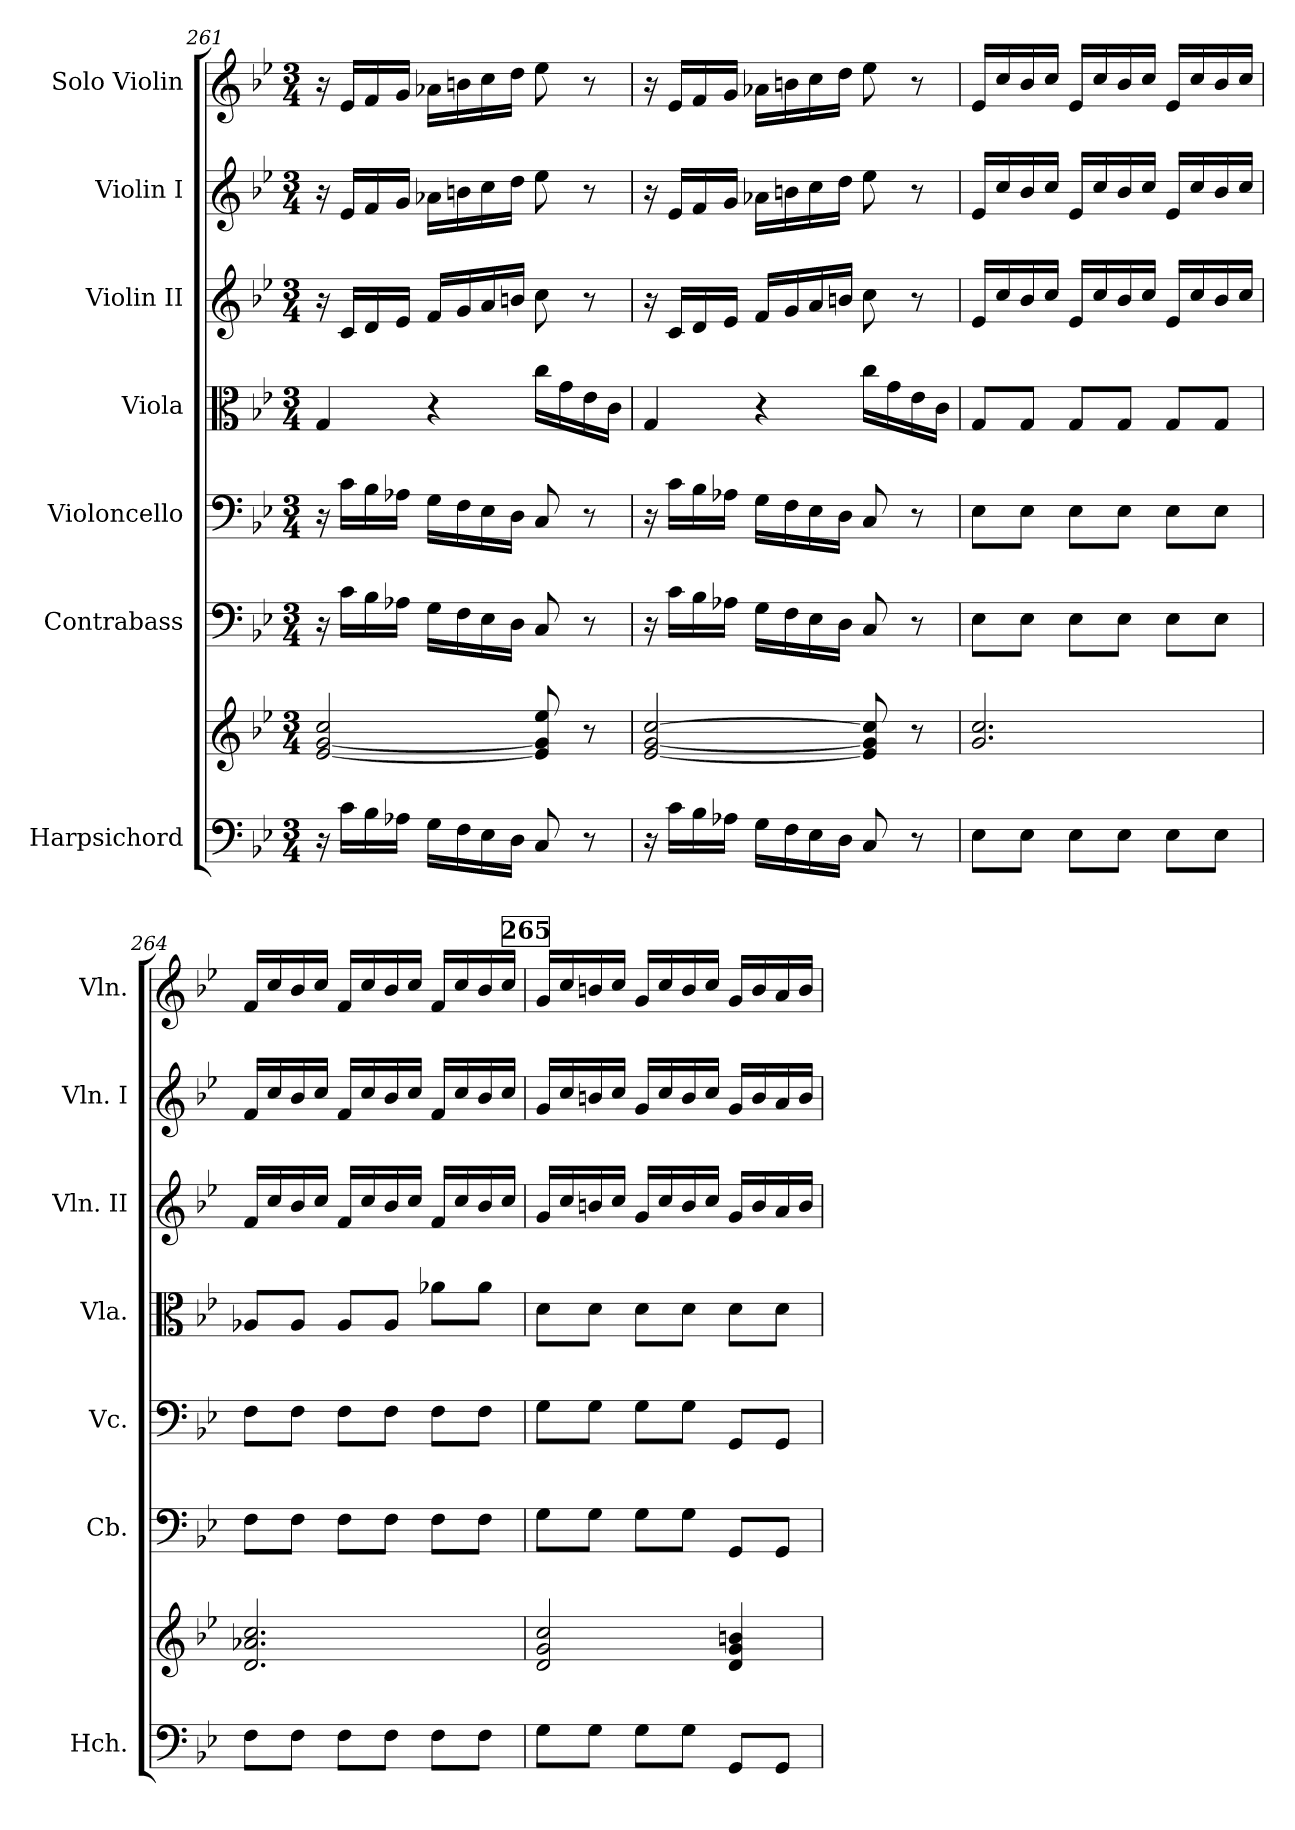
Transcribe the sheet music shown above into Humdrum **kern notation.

**kern	**kern	**kern	**kern	**kern	**kern	**kern	**kern
*part7	*part7	*part6	*part5	*part4	*part3	*part2	*part1
*staff8	*staff7	*staff6	*staff5	*staff4	*staff3	*staff2	*staff1
*I"Harpsichord	*	*I"Contrabass	*I"Violoncello	*I"Viola	*I"Violin II	*I"Violin I	*I"Solo Violin
*I'Hch.	*	*I'Cb.	*I'Vc.	*I'Vla.	*I'Vln. II	*I'Vln. I	*I'Vln.
*clefF4	*clefG2	*clefF4	*clefF4	*clefC3	*clefG2	*clefG2	*clefG2
*	*	*ITrd7c12	*	*	*	*	*
*k[b-e-]	*k[b-e-]	*k[b-e-]	*k[b-e-]	*k[b-e-]	*k[b-e-]	*k[b-e-]	*k[b-e-]
*M3/4	*M3/4	*M3/4	*M3/4	*M3/4	*M3/4	*M3/4	*M3/4
=261	=261	=261	=261	=261	=261	=261	=261
16r	[2e-/ [2g/ 2cc/	16r	16r	4G/	16r	16r	16r
16c\LL	.	16C\LL	16c\LL	.	16c/LL	16e-/LL	16e-/LL
16B-\	.	16BB-\	16B-\	.	16d/	16f/	16f/
16A-X\JJ	.	16AA-X\JJ	16A-X\JJ	.	16e-/JJ	16g/JJ	16g/JJ
16G\LL	.	16GG\LL	16G\LL	4r	16f/LL	16a-X\LL	16a-X\LL
16F\	.	16FF\	16F\	.	16g/	16bn\	16bn\
16E-\	.	16EE-\	16E-\	.	16a/	16cc\	16cc\
16D\JJ	.	16DD\JJ	16D\JJ	.	16bn/JJ	16dd\JJ	16dd\JJ
8C/	8e-/] 8g/] 8ee-/	8CC/	8C/	16cc\LL	8cc\	8ee-\	8ee-\
.	.	.	.	16g\	.	.	.
8r	8r	8r	8r	16e-\	8r	8r	8r
.	.	.	.	16c\JJ	.	.	.
!!LO:PB:g=z
=262	=262	=262	=262	=262	=262	=262	=262
16r	[2e-/ [2g/ [2cc/	16r	16r	4G/	16r	16r	16r
16c\LL	.	16C\LL	16c\LL	.	16c/LL	16e-/LL	16e-/LL
16B-\	.	16BB-\	16B-\	.	16d/	16f/	16f/
16A-X\JJ	.	16AA-X\JJ	16A-X\JJ	.	16e-/JJ	16g/JJ	16g/JJ
16G\LL	.	16GG\LL	16G\LL	4r	16f/LL	16a-X\LL	16a-X\LL
16F\	.	16FF\	16F\	.	16g/	16bn\	16bn\
16E-\	.	16EE-\	16E-\	.	16a/	16cc\	16cc\
16D\JJ	.	16DD\JJ	16D\JJ	.	16bn/JJ	16dd\JJ	16dd\JJ
8C/	8e-/] 8g/] 8cc/]	8CC/	8C/	16cc\LL	8cc\	8ee-\	8ee-\
.	.	.	.	16g\	.	.	.
8r	8r	8r	8r	16e-\	8r	8r	8r
.	.	.	.	16c\JJ	.	.	.
=263	=263	=263	=263	=263	=263	=263	=263
8E-\L	2.g/ 2.cc/	8EE-\L	8E-\L	8G/L	16e-/LL	16e-/LL	16e-/LL
.	.	.	.	.	16cc/	16cc/	16cc/
8E-\J	.	8EE-\J	8E-\J	8G/J	16b-/	16b-/	16b-/
.	.	.	.	.	16cc/JJ	16cc/JJ	16cc/JJ
8E-\L	.	8EE-\L	8E-\L	8G/L	16e-/LL	16e-/LL	16e-/LL
.	.	.	.	.	16cc/	16cc/	16cc/
8E-\J	.	8EE-\J	8E-\J	8G/J	16b-/	16b-/	16b-/
.	.	.	.	.	16cc/JJ	16cc/JJ	16cc/JJ
8E-\L	.	8EE-\L	8E-\L	8G/L	16e-/LL	16e-/LL	16e-/LL
.	.	.	.	.	16cc/	16cc/	16cc/
8E-\J	.	8EE-\J	8E-\J	8G/J	16b-/	16b-/	16b-/
.	.	.	.	.	16cc/JJ	16cc/JJ	16cc/JJ
=264	=264	=264	=264	=264	=264	=264	=264
8F\L	2.d/ 2.a-X/ 2.cc/	8FF\L	8F\L	8A-X/L	16f/LL	16f/LL	16f/LL
.	.	.	.	.	16cc/	16cc/	16cc/
8F\J	.	8FF\J	8F\J	8A-/J	16b-/	16b-/	16b-/
.	.	.	.	.	16cc/JJ	16cc/JJ	16cc/JJ
8F\L	.	8FF\L	8F\L	8A-/L	16f/LL	16f/LL	16f/LL
.	.	.	.	.	16cc/	16cc/	16cc/
8F\J	.	8FF\J	8F\J	8A-/J	16b-/	16b-/	16b-/
.	.	.	.	.	16cc/JJ	16cc/JJ	16cc/JJ
8F\L	.	8FF\L	8F\L	8a-X\L	16f/LL	16f/LL	16f/LL
.	.	.	.	.	16cc/	16cc/	16cc/
8F\J	.	8FF\J	8F\J	8a-\J	16b-/	16b-/	16b-/
.	.	.	.	.	16cc/JJ	16cc/JJ	16cc/JJ
!!LO:PB:g=z
!!LO:REH:place=s1:a:B:fs=14:t=265
=265	=265	=265	=265	=265	=265	=265	=265
8G\L	2d/ 2g/ 2cc/	8GG\L	8G\L	8d\L	16g/LL	16g/LL	16g/LL
.	.	.	.	.	16cc/	16cc/	16cc/
8G\J	.	8GG\J	8G\J	8d\J	16bn/	16bn/	16bn/
.	.	.	.	.	16cc/JJ	16cc/JJ	16cc/JJ
8G\L	.	8GG\L	8G\L	8d\L	16g/LL	16g/LL	16g/LL
.	.	.	.	.	16cc/	16cc/	16cc/
8G\J	.	8GG\J	8G\J	8d\J	16b/	16b/	16b/
.	.	.	.	.	16cc/JJ	16cc/JJ	16cc/JJ
8GG/L	4d/ 4g/ 4bn/	8GGG/L	8GG/L	8d\L	16g/LL	16g/LL	16g/LL
.	.	.	.	.	16b/	16b/	16b/
8GG/J	.	8GGG/J	8GG/J	8d\J	16a/	16a/	16a/
.	.	.	.	.	16b/JJ	16b/JJ	16b/JJ
=	=	=	=	=	=	=	=
*-	*-	*-	*-	*-	*-	*-	*-
